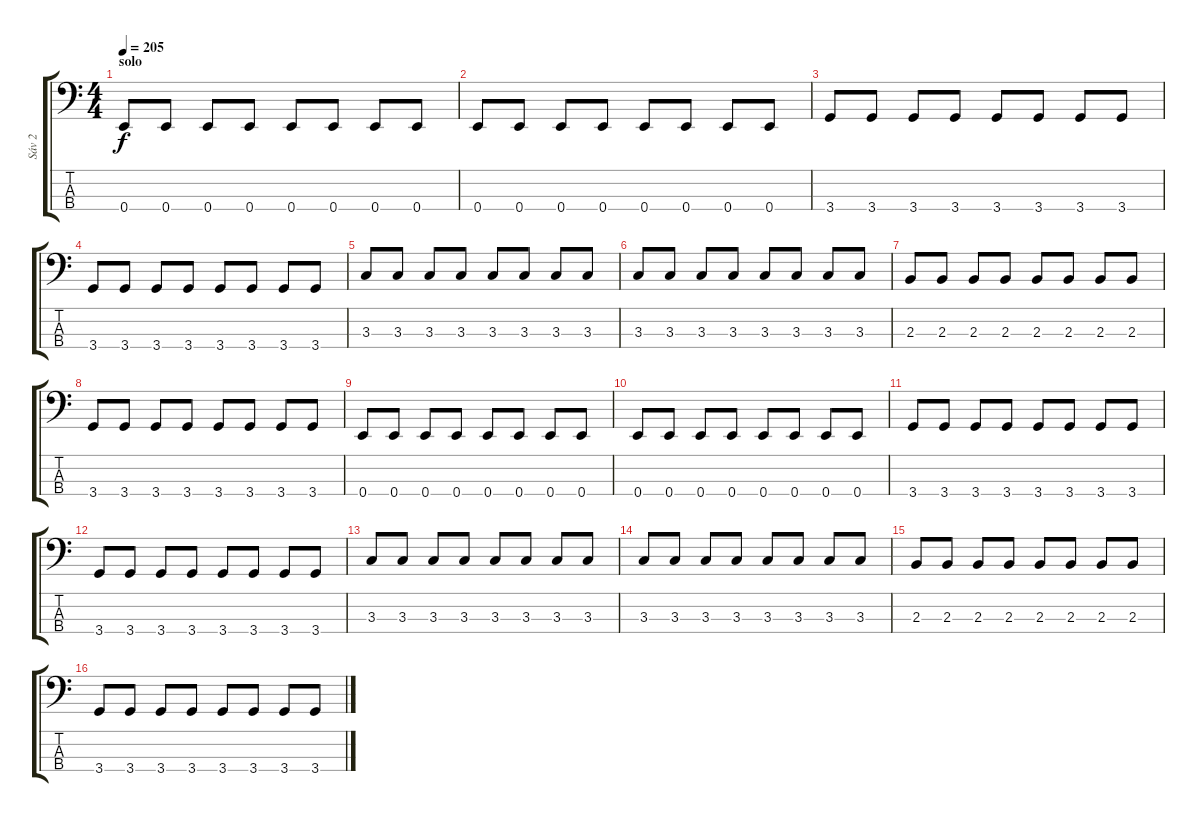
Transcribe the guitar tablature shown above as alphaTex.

\track ("Sáv 2" "Sáv 2") {instrument electricbasspick}
\staff {score tabs}
\tuning (G2 D2 A1 E1) {hide}
\ts (4 4)
\section ("" "solo")
\tempo 205
\clef f4
\ks c
0.4.8{dy f} 0.4.8 0.4.8 0.4.8 0.4.8 0.4.8 0.4.8 0.4.8 |
0.4.8 0.4.8 0.4.8 0.4.8 0.4.8 0.4.8 0.4.8 0.4.8 |
3.4.8 3.4.8 3.4.8 3.4.8 3.4.8 3.4.8 3.4.8 3.4.8 |
3.4.8 3.4.8 3.4.8 3.4.8 3.4.8 3.4.8 3.4.8 3.4.8 |
3.3.8 3.3.8 3.3.8 3.3.8 3.3.8 3.3.8 3.3.8 3.3.8 |
3.3.8 3.3.8 3.3.8 3.3.8 3.3.8 3.3.8 3.3.8 3.3.8 |
2.3.8 2.3.8 2.3.8 2.3.8 2.3.8 2.3.8 2.3.8 2.3.8 |
3.4.8 3.4.8 3.4.8 3.4.8 3.4.8 3.4.8 3.4.8 3.4.8 |
0.4.8 0.4.8 0.4.8 0.4.8 0.4.8 0.4.8 0.4.8 0.4.8 |
0.4.8 0.4.8 0.4.8 0.4.8 0.4.8 0.4.8 0.4.8 0.4.8 |
3.4.8 3.4.8 3.4.8 3.4.8 3.4.8 3.4.8 3.4.8 3.4.8 |
3.4.8 3.4.8 3.4.8 3.4.8 3.4.8 3.4.8 3.4.8 3.4.8 |
3.3.8 3.3.8 3.3.8 3.3.8 3.3.8 3.3.8 3.3.8 3.3.8 |
3.3.8 3.3.8 3.3.8 3.3.8 3.3.8 3.3.8 3.3.8 3.3.8 |
2.3.8 2.3.8 2.3.8 2.3.8 2.3.8 2.3.8 2.3.8 2.3.8 |
3.4.8 3.4.8 3.4.8 3.4.8 3.4.8 3.4.8 3.4.8 3.4.8
